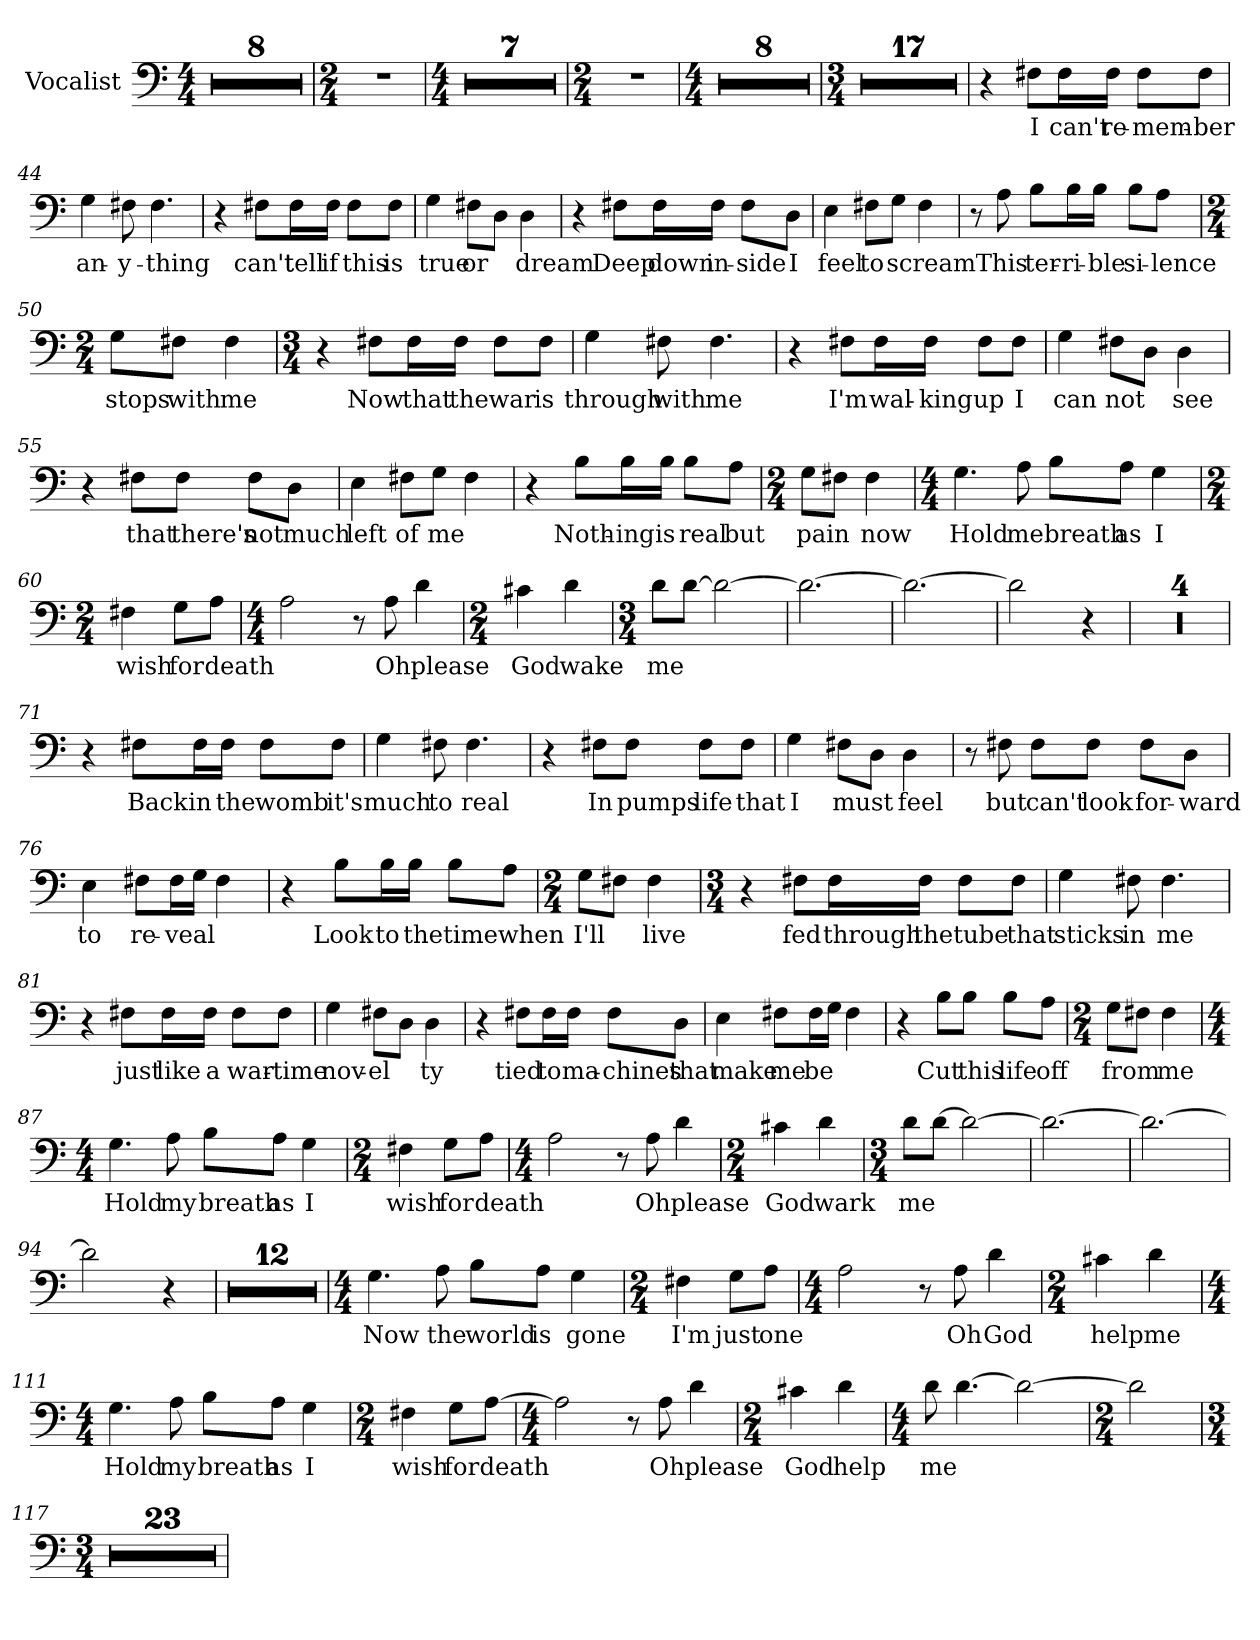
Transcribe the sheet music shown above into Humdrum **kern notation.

**kern	**text
*part1	*part1
*staff1	*staff1
*I"Vocalist	*
*clefF4	*
*M4/4	*
=1	=1
1r	.
=2	=2
1r	.
=3	=3
1r	.
=4	=4
1r	.
=5	=5
1r	.
=6	=6
1r	.
=7	=7
1r	.
=8	=8
1r	.
=9	=9
*M2/4	*
2r	.
=10	=10
*M4/4	*
1r	.
=11	=11
1r	.
=12	=12
1r	.
=13	=13
1r	.
=14	=14
1r	.
=15	=15
1r	.
=16	=16
1r	.
=17	=17
*M2/4	*
2r	.
=18	=18
*M4/4	*
1r	.
=19	=19
1r	.
=20	=20
1r	.
=21	=21
1r	.
=22	=22
1r	.
=23	=23
1r	.
=24	=24
1r	.
=25	=25
1r	.
=26	=26
*M3/4	*
2.r	.
=27	=27
2.r	.
=28	=28
2.r	.
=29	=29
2.r	.
=30	=30
2.r	.
=31	=31
2.r	.
=32	=32
2.r	.
=33	=33
2.r	.
=34	=34
2.r	.
=35	=35
2.r	.
=36	=36
2.r	.
=37	=37
2.r	.
=38	=38
2.r	.
=39	=39
2.r	.
=40	=40
2.r	.
=41	=41
2.r	.
=42	=42
2.r	.
=43	=43
4r	.
8F#X\L	I
16F#\L	can't
16F#\JJ	re-
8F#\L	-mem-
8F#\J	-ber
=44	=44
4G	an-
8F#X	-y-
4.F#	-thing
=45	=45
4r	.
8F#X\L	can't
16F#\L	tell
16F#\JJ	if
8F#\L	this
8F#\J	is
=46	=46
4G	true
8F#X\L	or
8D\J	_
4D	dream
=47	=47
4r	.
8F#X\L	Deep
16F#\L	down
16F#\JJ	in-
8F#\L	-side
8D\J	I
=48	=48
4E	feel
8F#X\L	to
8G\J	scream
4F#	_
=49	=49
8r	.
8A	This
8B\L	ter-
16B\L	-ri-
16B\JJ	-ble
8B\L	si-
8A\J	-lence
=50	=50
*M2/4	*
8G\L	stops
8F#X\J	with
4F#	me
=51	=51
*M3/4	*
4r	.
8F#X\L	Now
16F#\L	that
16F#\JJ	the
8F#\L	war
8F#\J	is
=52	=52
4G	through
8F#X	with
4.F#	me
=53	=53
4r	.
8F#X\L	I'm
16F#\L	wal-
16F#\JJ	-king
8F#\L	up
8F#\J	I
=54	=54
4G	can
8F#X\L	not
8D\J	_
4D	see
=55	=55
4r	.
8F#X\L	that
8F#\J	there's
8F#\L	not
8D\J	much
=56	=56
4E	left
8F#X\L	of
8G\J	me
4F#	_
=57	=57
4r	.
8B\L	Noth-
16B\L	-ing
16B\JJ	is
8B\L	real
8A\J	but
=58	=58
*M2/4	*
8G\L	pain
8F#X\J	_
4F#	now
=59	=59
*M4/4	*
4.G	Hold
8A	me
8B\L	breath
8A\J	as
4G	I
=60	=60
*M2/4	*
4F#X	wish
8G\L	for
8A\J	death
=61	=61
*M4/4	*
2A	_
8r	.
8A	Oh
4d	please
=62	=62
*M2/4	*
4c#X	God
4d	wake
=63	=63
*M3/4	*
8d\L	me
[8d\J	_
2d_	_
=64	=64
2.d_	_
=65	=65
2.d_	_
=66	=66
2d]	_
4r	.
=67	=67
2.r	.
=68	=68
2.r	.
=69	=69
2.r	.
=70	=70
2.r	.
=71	=71
4r	.
8F#X\L	Back
16F#\L	in
16F#\JJ	the
8F#\L	womb
8F#\J	it's
=72	=72
4G	much
8F#X	to
4.F#	real
=73	=73
4r	.
8F#X\L	In
8F#\J	pumps
8F#\L	life
8F#\J	that
=74	=74
4G	I
8F#X\L	must
8D\J	_
4D	feel
=75	=75
8r	.
8F#X	but
8F#\L	can't
8F#\J	look
8F#\L	for-
8D\J	-ward
=76	=76
4E	to
8F#X\L	re-
16F#\L	-veal
16G\JJ	_
4F#	_
=77	=77
4r	.
8B\L	Look
16B\L	to
16B\JJ	the
8B\L	time
8A\J	when
=78	=78
*M2/4	*
8G\L	I'll
8F#X\J	_
4F#	live
=79	=79
*M3/4	*
4r	.
8F#X\L	fed
16F#\L	through
16F#\JJ	the
8F#\L	tube
8F#\J	that
=80	=80
4G	sticks
8F#X	in
4.F#	me
=81	=81
4r	.
8F#X\L	just
16F#\L	like
16F#\JJ	a
8F#\L	war-
8F#\J	-time
=82	=82
4G	nov-
8F#X\L	-el-
8D\J	_
4D	-ty
=83	=83
4r	.
8F#X\L	tied
16F#\L	to
16F#\JJ	ma-
8F#\L	-chines
8D\J	that
=84	=84
4E	make
8F#X\L	me
16F#\L	be
16G\JJ	_
4F#	_
=85	=85
4r	.
8B\L	Cut
8B\J	this
8B\L	life
8A\J	off
=86	=86
*M2/4	*
8G\L	from
8F#X\J	_
4F#	me
=87	=87
*M4/4	*
4.G	Hold
8A	my
8B\L	breath
8A\J	as
4G	I
=88	=88
*M2/4	*
4F#X	wish
8G\L	for
8A\J	death
=89	=89
*M4/4	*
2A	_
8r	.
8A	Oh
4d	please
=90	=90
*M2/4	*
4c#X	God
4d	wark
=91	=91
*M3/4	*
8d\L	me
[8d\J	_
2d_	_
=92	=92
2.d_	_
=93	=93
2.d_	_
=94	=94
2d]	_
4r	.
=95	=95
2.r	.
=96	=96
2.r	.
=97	=97
2.r	.
=98	=98
2.r	.
=99	=99
2.r	.
=100	=100
2.r	.
=101	=101
2.r	.
=102	=102
2.r	.
=103	=103
2.r	.
=104	=104
2.r	.
=105	=105
2.r	.
=106	=106
2.r	.
=107	=107
*M4/4	*
4.G	Now
8A	the
8B\L	world
8A\J	is
4G	gone
=108	=108
*M2/4	*
4F#X	I'm
8G\L	just
8A\J	one
=109	=109
*M4/4	*
2A	_
8r	.
8A	Oh
4d	God
=110	=110
*M2/4	*
4c#X	help
4d	me
=111	=111
*M4/4	*
4.G	Hold
8A	my
8B\L	breath
8A\J	as
4G	I
=112	=112
*M2/4	*
4F#X	wish
8G\L	for
[8A\J	death
=113	=113
*M4/4	*
2A]	_
8r	.
8A	Oh
4d	please
=114	=114
*M2/4	*
4c#X	God
4d	help
=115	=115
*M4/4	*
8d	me
[4.d	_
2d_	_
=116	=116
*M2/4	*
2d]	_
=117	=117
*M3/4	*
2.r	.
=118	=118
2.r	.
=119	=119
2.r	.
=120	=120
2.r	.
=121	=121
2.r	.
=122	=122
2.r	.
=123	=123
2.r	.
=124	=124
2.r	.
=125	=125
2.r	.
=126	=126
2.r	.
=127	=127
2.r	.
=128	=128
2.r	.
=129	=129
2.r	.
=130	=130
2.r	.
=131	=131
2.r	.
=132	=132
2.r	.
=133	=133
2.r	.
=134	=134
2.r	.
=135	=135
2.r	.
=136	=136
2.r	.
=137	=137
2.r	.
=138	=138
2.r	.
=139	=139
2.r	.
=	=
*-	*-
